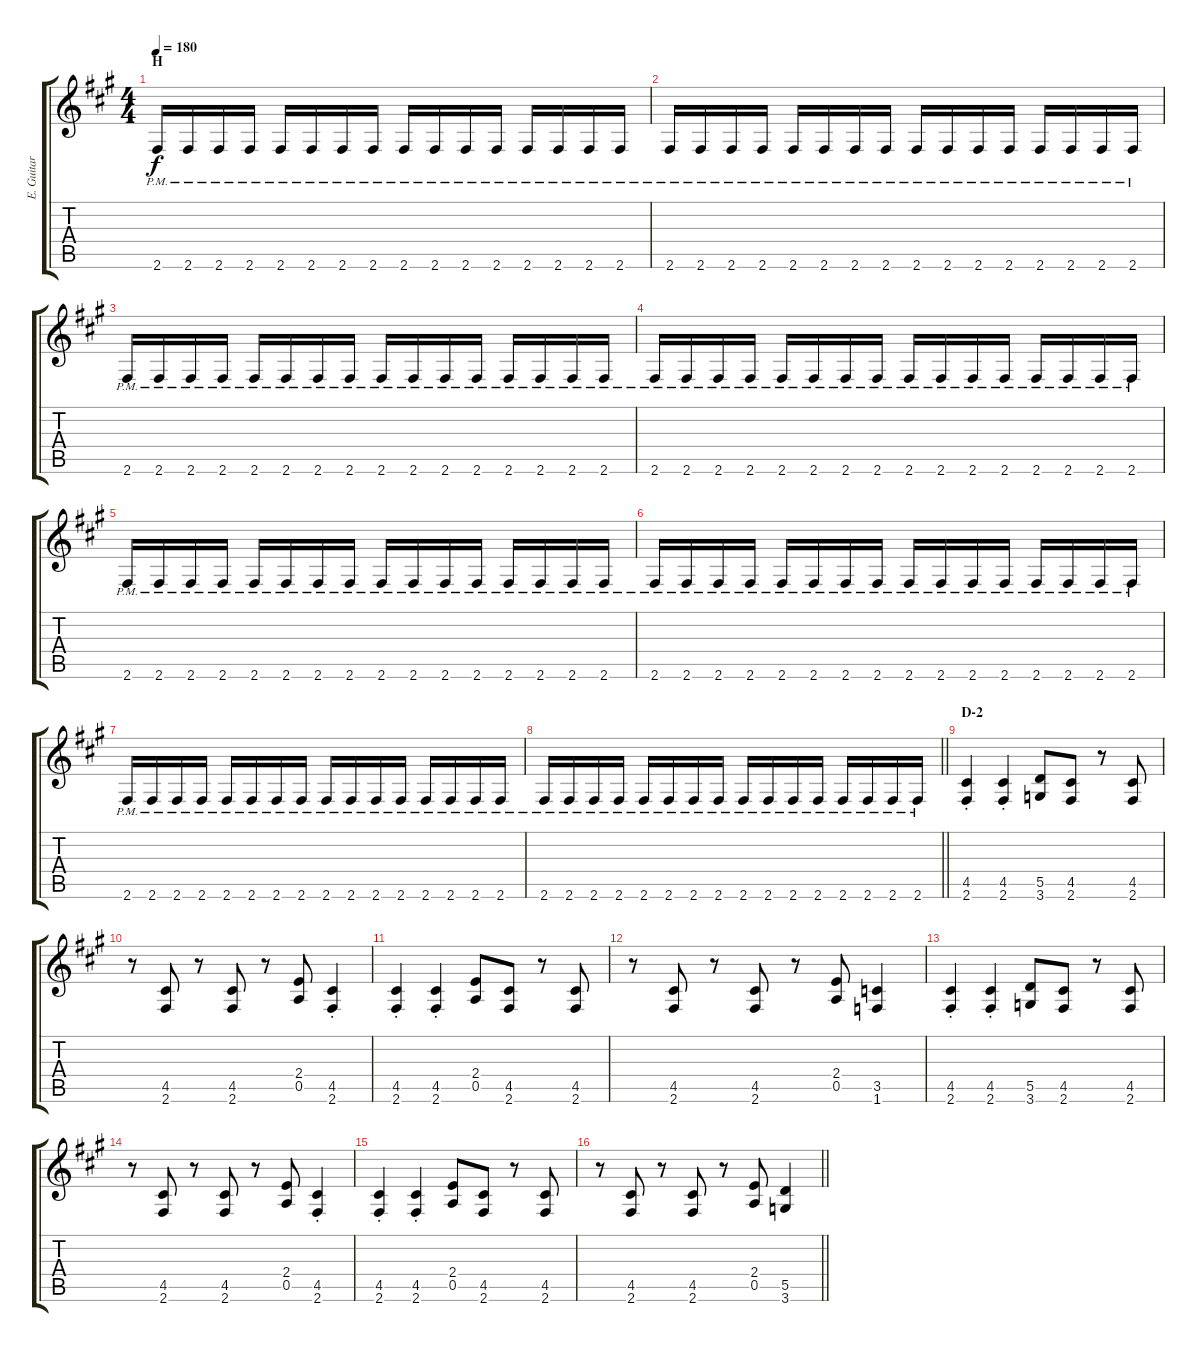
\track ("E. Guitar II" "E. Guitar ") {instrument overdrivenguitar}
\staff {score tabs}
\tuning (E4 B3 G3 D3 A2 E2) {hide}
\ts (4 4)
\section ("" "H")
\tempo 180
\clef g2
\ks a
2.6{pm}.16{dy f} 2.6{pm}.16 2.6{pm}.16 2.6{pm}.16 2.6{pm}.16 2.6{pm}.16 2.6{pm}.16 2.6{pm}.16 2.6{pm}.16 2.6{pm}.16 2.6{pm}.16 2.6{pm}.16 2.6{pm}.16 2.6{pm}.16 2.6{pm}.16 2.6{pm}.16 |
2.6{pm}.16 2.6{pm}.16 2.6{pm}.16 2.6{pm}.16 2.6{pm}.16 2.6{pm}.16 2.6{pm}.16 2.6{pm}.16 2.6{pm}.16 2.6{pm}.16 2.6{pm}.16 2.6{pm}.16 2.6{pm}.16 2.6{pm}.16 2.6{pm}.16 2.6{pm}.16 |
2.6{pm}.16 2.6{pm}.16 2.6{pm}.16 2.6{pm}.16 2.6{pm}.16 2.6{pm}.16 2.6{pm}.16 2.6{pm}.16 2.6{pm}.16 2.6{pm}.16 2.6{pm}.16 2.6{pm}.16 2.6{pm}.16 2.6{pm}.16 2.6{pm}.16 2.6{pm}.16 |
2.6{pm}.16 2.6{pm}.16 2.6{pm}.16 2.6{pm}.16 2.6{pm}.16 2.6{pm}.16 2.6{pm}.16 2.6{pm}.16 2.6{pm}.16 2.6{pm}.16 2.6{pm}.16 2.6{pm}.16 2.6{pm}.16 2.6{pm}.16 2.6{pm}.16 2.6{pm}.16 |
2.6{pm}.16 2.6{pm}.16 2.6{pm}.16 2.6{pm}.16 2.6{pm}.16 2.6{pm}.16 2.6{pm}.16 2.6{pm}.16 2.6{pm}.16 2.6{pm}.16 2.6{pm}.16 2.6{pm}.16 2.6{pm}.16 2.6{pm}.16 2.6{pm}.16 2.6{pm}.16 |
2.6{pm}.16 2.6{pm}.16 2.6{pm}.16 2.6{pm}.16 2.6{pm}.16 2.6{pm}.16 2.6{pm}.16 2.6{pm}.16 2.6{pm}.16 2.6{pm}.16 2.6{pm}.16 2.6{pm}.16 2.6{pm}.16 2.6{pm}.16 2.6{pm}.16 2.6{pm}.16 |
2.6{pm}.16 2.6{pm}.16 2.6{pm}.16 2.6{pm}.16 2.6{pm}.16 2.6{pm}.16 2.6{pm}.16 2.6{pm}.16 2.6{pm}.16 2.6{pm}.16 2.6{pm}.16 2.6{pm}.16 2.6{pm}.16 2.6{pm}.16 2.6{pm}.16 2.6{pm}.16 |
\barLineRight lightlight
2.6{pm}.16 2.6{pm}.16 2.6{pm}.16 2.6{pm}.16 2.6{pm}.16 2.6{pm}.16 2.6{pm}.16 2.6{pm}.16 2.6{pm}.16 2.6{pm}.16 2.6{pm}.16 2.6{pm}.16 2.6{pm}.16 2.6{pm}.16 2.6{pm}.16 2.6{pm}.16 |
\section ("" "D-2")
(4.5{st} 2.6{st}).4 (4.5{st} 2.6{st}).4 (5.5 3.6).8 (4.5 2.6).8 r.8 (4.5 2.6).8 |
r.8 (4.5 2.6).8 r.8 (4.5 2.6).8 r.8 (2.4 0.5).8 (4.5{st} 2.6{st}).4 |
(4.5{st} 2.6{st}).4 (4.5{st} 2.6{st}).4 (2.4 0.5).8 (4.5 2.6).8 r.8 (4.5 2.6).8 |
r.8 (4.5 2.6).8 r.8 (4.5 2.6).8 r.8 (2.4 0.5).8 (3.5 1.6).4 |
(4.5{st} 2.6{st}).4 (4.5{st} 2.6{st}).4 (5.5 3.6).8 (4.5 2.6).8 r.8 (4.5 2.6).8 |
r.8 (4.5 2.6).8 r.8 (4.5 2.6).8 r.8 (2.4 0.5).8 (4.5{st} 2.6{st}).4 |
(4.5{st} 2.6{st}).4 (4.5{st} 2.6{st}).4 (2.4 0.5).8 (4.5 2.6).8 r.8 (4.5 2.6).8 |
\barLineRight lightlight
r.8 (4.5 2.6).8 r.8 (4.5 2.6).8 r.8 (2.4 0.5).8 (5.5 3.6).4
